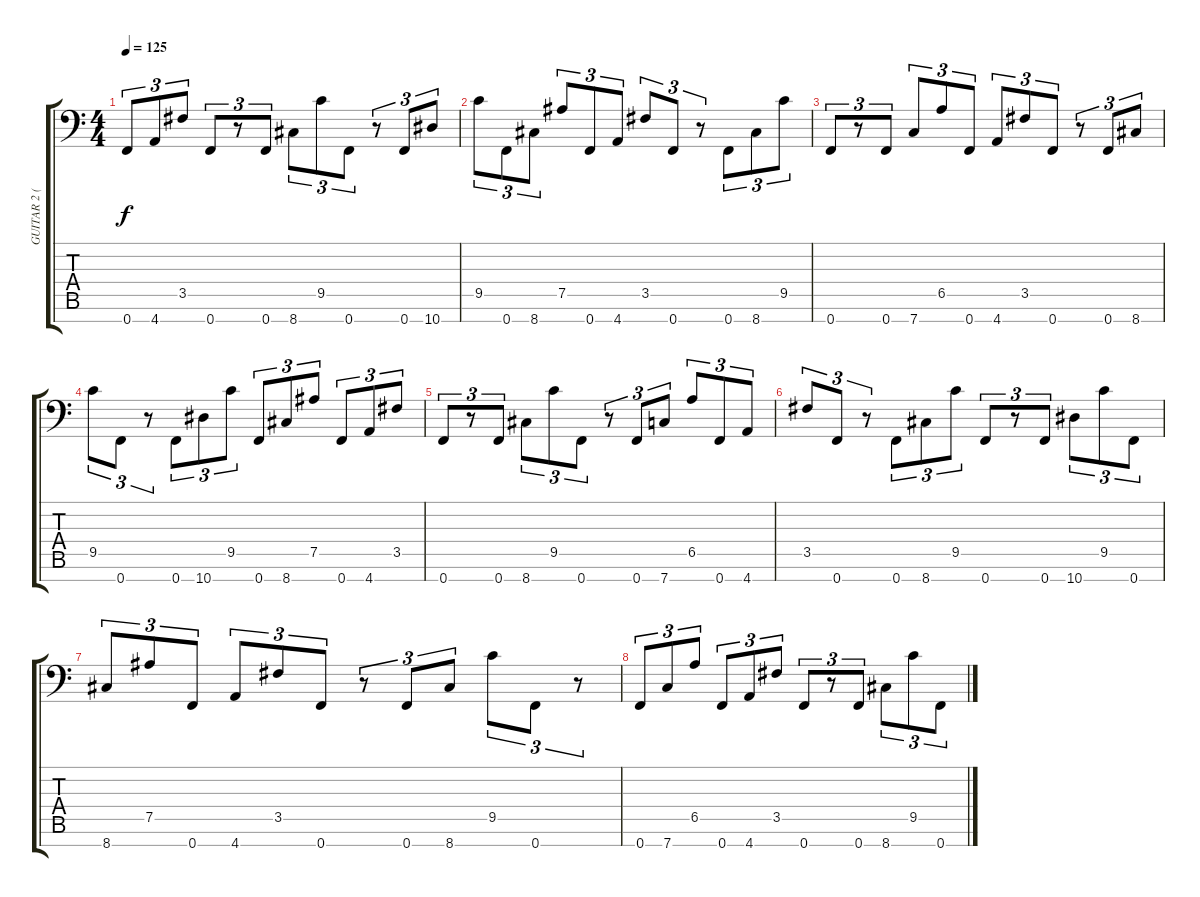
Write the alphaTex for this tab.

\track ("GUITAR 2 (Marten Hagstrom)" "GUITAR 2 (") {instrument distortionguitar}
\staff {score tabs}
\tuning (Bb3 F3 Db3 Ab2 Eb2 Bb1 F1) {hide}
\ts (4 4)
\tempo 125
\clef f4
\ks c
0.7.8{tu (3 2) dy f} 4.7.8{tu (3 2)} 3.5.8{tu (3 2)} 0.7.8{tu (3 2)} r.8{tu (3 2)} 0.7.8{tu (3 2)} 8.7.8{tu (3 2)} 9.5.8{tu (3 2)} 0.7.8{tu (3 2)} r.8{tu (3 2)} 0.7.8{tu (3 2)} 10.7.8{tu (3 2)} |
9.5.8{tu (3 2)} 0.7.8{tu (3 2)} 8.7.8{tu (3 2)} 7.5.8{tu (3 2)} 0.7.8{tu (3 2)} 4.7.8{tu (3 2)} 3.5.8{tu (3 2)} 0.7.8{tu (3 2)} r.8{tu (3 2)} 0.7.8{tu (3 2)} 8.7.8{tu (3 2)} 9.5.8{tu (3 2)} |
0.7.8{tu (3 2)} r.8{tu (3 2)} 0.7.8{tu (3 2)} 7.7.8{tu (3 2)} 6.5.8{tu (3 2)} 0.7.8{tu (3 2)} 4.7.8{tu (3 2)} 3.5.8{tu (3 2)} 0.7.8{tu (3 2)} r.8{tu (3 2)} 0.7.8{tu (3 2)} 8.7.8{tu (3 2)} |
9.5.8{tu (3 2)} 0.7.8{tu (3 2)} r.8{tu (3 2)} 0.7.8{tu (3 2)} 10.7.8{tu (3 2)} 9.5.8{tu (3 2)} 0.7.8{tu (3 2)} 8.7.8{tu (3 2)} 7.5.8{tu (3 2)} 0.7.8{tu (3 2)} 4.7.8{tu (3 2)} 3.5.8{tu (3 2)} |
0.7.8{tu (3 2)} r.8{tu (3 2)} 0.7.8{tu (3 2)} 8.7.8{tu (3 2)} 9.5.8{tu (3 2)} 0.7.8{tu (3 2)} r.8{tu (3 2)} 0.7.8{tu (3 2)} 7.7.8{tu (3 2)} 6.5.8{tu (3 2)} 0.7.8{tu (3 2)} 4.7.8{tu (3 2)} |
3.5.8{tu (3 2)} 0.7.8{tu (3 2)} r.8{tu (3 2)} 0.7.8{tu (3 2)} 8.7.8{tu (3 2)} 9.5.8{tu (3 2)} 0.7.8{tu (3 2)} r.8{tu (3 2)} 0.7.8{tu (3 2)} 10.7.8{tu (3 2)} 9.5.8{tu (3 2)} 0.7.8{tu (3 2)} |
8.7.8{tu (3 2)} 7.5.8{tu (3 2)} 0.7.8{tu (3 2)} 4.7.8{tu (3 2)} 3.5.8{tu (3 2)} 0.7.8{tu (3 2)} r.8{tu (3 2)} 0.7.8{tu (3 2)} 8.7.8{tu (3 2)} 9.5.8{tu (3 2)} 0.7.8{tu (3 2)} r.8{tu (3 2)} |
0.7.8{tu (3 2)} 7.7.8{tu (3 2)} 6.5.8{tu (3 2)} 0.7.8{tu (3 2)} 4.7.8{tu (3 2)} 3.5.8{tu (3 2)} 0.7.8{tu (3 2)} r.8{tu (3 2)} 0.7.8{tu (3 2)} 8.7.8{tu (3 2)} 9.5.8{tu (3 2)} 0.7.8{tu (3 2)}
